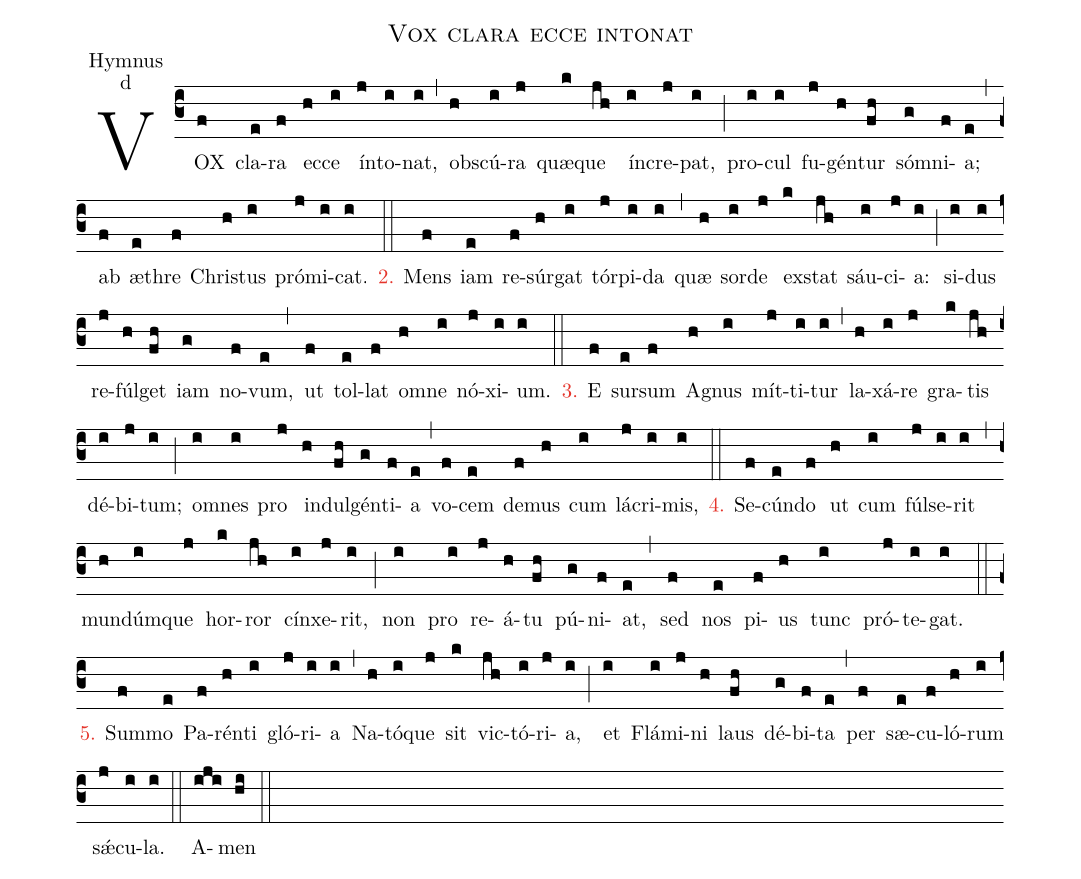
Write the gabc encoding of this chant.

name:Vox clara ecce intonat;
office-part:Hymnus;
mode:d;
%%
(c3)VOX(f) cla(e)ra(f) ec(h)ce(i) ín(j)to(i)nat,(i) (,) obs(h)cú(i)ra(j) quæ(k)que(jh) ín(i)cre(j)pat,(i) (;) pro(i)cul(i) fu(j)gén(h)tur(fh) sóm(g)ni(f)a;(e) (,) ab(f) æ(e)thre(f) Chris(h)tus(i) pró(j)mi(i)cat.(i) (::)


<c>2.</c> Mens(f) iam(e) re(f)súr(h)gat(i) tór(j)pi(i)da(i) (,) quæ(h) sor(i)de(j) ex(k)stat(jh) sáu(i)ci(j)a:(i) (;) si(i)dus(i) re(j)fúl(h)get(fh) iam(g) no(f)vum,(e) (,) ut(f) tol(e)lat(f) om(h)ne(i) nó(j)xi(i)um.(i) (::)

<c>3.</c> E(f) sur(e)sum(f) A(h)gnus(i) mít(j)ti(i)tur(i) (,) la(h)xá(i)re(j) gra(k)tis(jh) dé(i)bi(j)tum;(i) (;) om(i)nes(i) pro(j) in(h)dul(fh)gén(g)ti(f)a(e) (,) vo(f)cem(e) de(f)mus(h) cum(i) lá(j)cri(i)mis,(i) (::)

<c>4.</c> Se(f)cún(e)do(f) ut(h) cum(i) fúl(j)se(i)rit(i) (,) mun(h)dúm(i)que(j) hor(k)ror(jh) cín(i)xe(j)rit,(i) (;) non(i) pro(i) re(j)á(h)tu(fh) pú(g)ni(f)at,(e) (,) sed(f) nos(e) pi(f)us(h) tunc(i) pró(j)te(i)gat.(i) (::)

<c>5.</c> Sum(f)mo(e) Pa(f)rén(h)ti(i) gló(j)ri(i)a(i) (,) Na(h)tó(i)que(j) sit(k) vic(jh)tó(i)ri(j)a,(i) (;) et(i) Flá(i)mi(j)ni(h) laus(fh) dé(g)bi(f)ta(e) (,) per(f) sæ(e)cu(f)ló(h)rum(i) s<sp>'æ</sp>(j)cu(i)la.(i) (::) A(iji)men(hi) (::)
